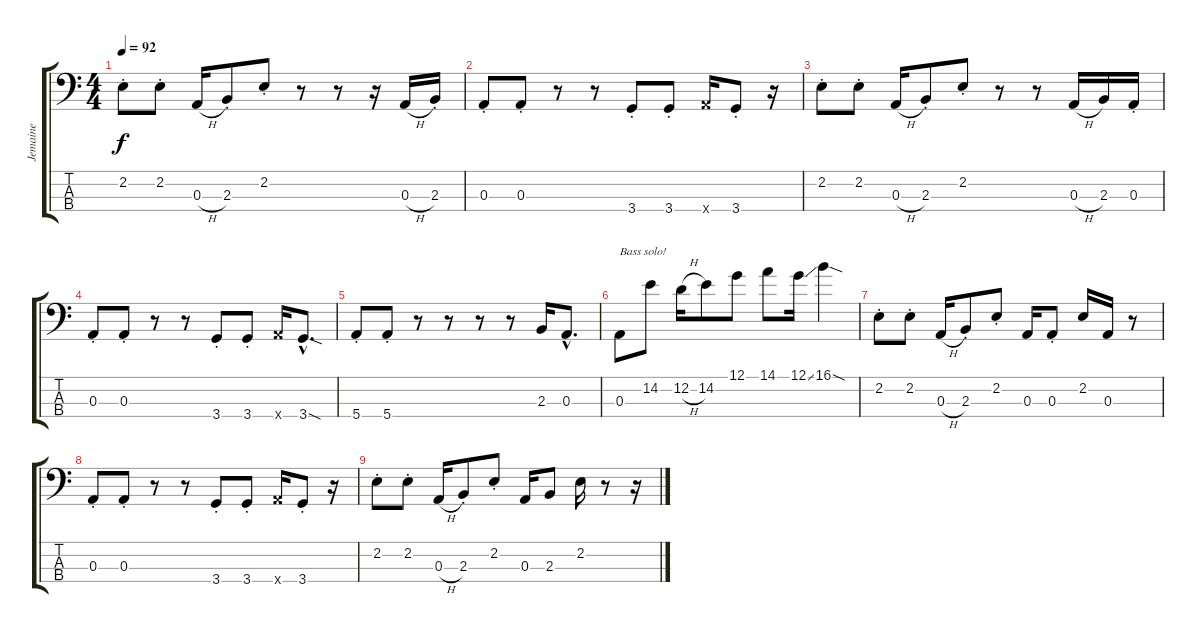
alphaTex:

\track ("Jemaine" "Jemaine") {instrument electricbassfinger}
\staff {score tabs}
\tuning (G2 D2 A1 E1) {hide}
\ts (4 4)
\tempo 92
\clef f4
\ks c
2.2{st}.8{dy f instrument electricbassfinger} 2.2{st}.8 0.3{h}.16 2.3{st}.8 2.2{st}.8 r.8 r.8 r.16 0.3{h}.16 2.3{st}.16 |
0.3{st}.8 0.3{st}.8 r.8 r.8 3.4{st}.8 3.4{st}.8 5.4{x}.16 3.4{st}.8 r.16 |
2.2{st}.8 2.2{st}.8 0.3{h}.16 2.3{st}.8 2.2{st}.8 r.8 r.8 0.3{h}.16 2.3.16 0.3{st}.16 |
0.3{st}.8 0.3{st}.8 r.8 r.8 3.4{st}.8 3.4{st}.8 5.4{x}.16 3.4{sod hac}.8{d} |
5.4{st}.8 5.4{st}.8 r.8 r.8 r.8 r.8 2.3.16 0.3{hac}.8{d} |
0.3.8{txt "Bass solo!"} 14.2.8 12.2{h}.16 14.2.8 12.1.8 14.1.8 12.1{ss}.16 16.1{sod}.4 |
2.2{st}.8 2.2{st}.8 0.3{h}.16 2.3{st}.8 2.2{st}.8 0.3.16 0.3{st}.8 2.2.16 0.3.16 r.8 |
0.3{st}.8 0.3{st}.8 r.8 r.8 3.4{st}.8 3.4{st}.8 5.4{x}.16 3.4{st}.8 r.16 |
2.2{st}.8 2.2{st}.8 0.3{h}.16 2.3{st}.8 2.2{st}.8 0.3.16 2.3.8 2.2.16 r.8 r.16
